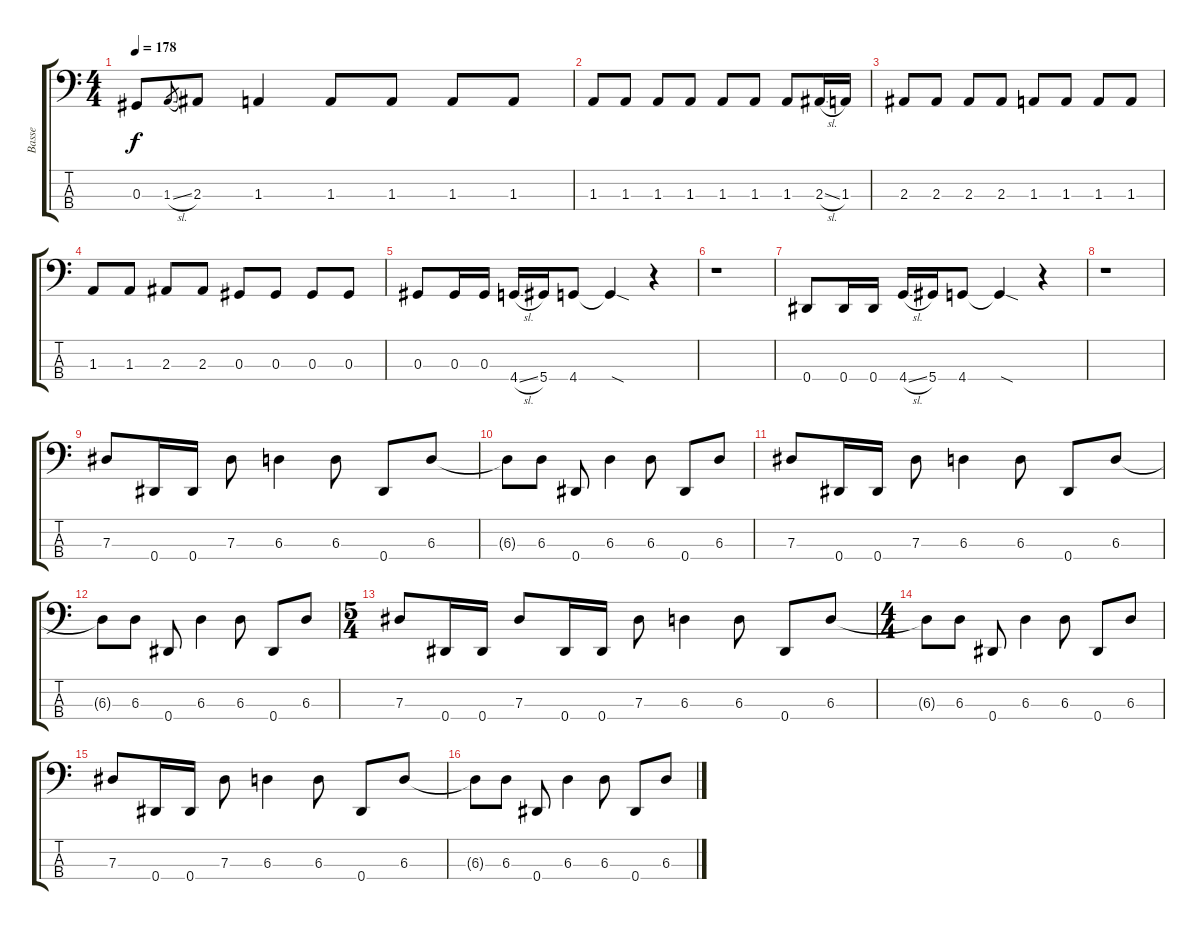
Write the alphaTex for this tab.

\track ("Basse" "Basse") {instrument electricbassfinger}
\staff {score tabs}
\tuning (Gb2 Db2 Ab1 Eb1) {hide}
\ts (4 4)
\tempo 178
\clef f4
\ks c
0.3.8{dy f} 1.3{sl}.8{gr} 2.3.8 1.3.4 1.3.8 1.3.8 1.3.8 1.3.8 |
1.3.8 1.3.8 1.3.8 1.3.8 1.3.8 1.3.8 1.3.8 2.3{sl}.16 1.3.16 |
2.3.8 2.3.8 2.3.8 2.3.8 1.3.8 1.3.8 1.3.8 1.3.8 |
1.3.8 1.3.8 2.3.8 2.3.8 0.3.8 0.3.8 0.3.8 0.3.8 |
0.3.8 0.3.16 0.3.16 4.4{sl}.16 5.4.16 4.4.8 4.4{sod t}.4 r.4 |
r.1 |
0.4.8 0.4.16 0.4.16 4.4{sl}.16 5.4.16 4.4.8 4.4{sod t}.4 r.4 |
r.1 |
7.3.8 0.4.16 0.4.16 7.3.8 6.3.4 6.3.8 0.4.8 6.3.8 |
6.3{t}.8 6.3.8 0.4.8 6.3.4 6.3.8 0.4.8 6.3.8 |
7.3.8 0.4.16 0.4.16 7.3.8 6.3.4 6.3.8 0.4.8 6.3.8 |
6.3{t}.8 6.3.8 0.4.8 6.3.4 6.3.8 0.4.8 6.3.8 |
\ts (5 4)
7.3.8 0.4.16 0.4.16 7.3.8 0.4.16 0.4.16 7.3.8 6.3.4 6.3.8 0.4.8 6.3.8 |
\ts (4 4)
6.3{t}.8 6.3.8 0.4.8 6.3.4 6.3.8 0.4.8 6.3.8 |
7.3.8 0.4.16 0.4.16 7.3.8 6.3.4 6.3.8 0.4.8 6.3.8 |
6.3{t}.8 6.3.8 0.4.8 6.3.4 6.3.8 0.4.8 6.3.8
